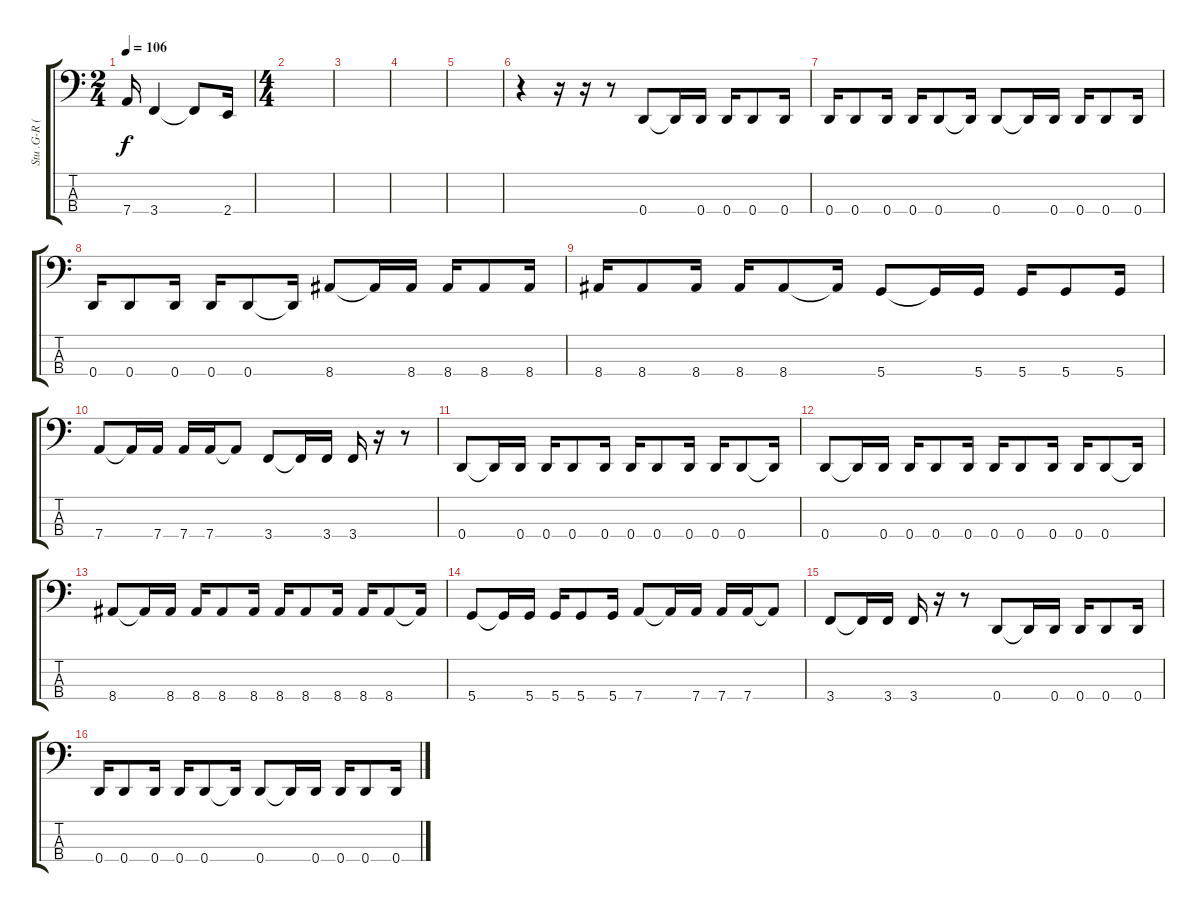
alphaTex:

\track ("Stu .G-R (Bass)" "Stu .G-R (") {instrument electricbasspick}
\staff {score tabs}
\tuning (G2 D2 A1 D1) {hide}
\ts (2 4)
\tempo 106
\clef f4
\ks c
7.4{t}.16{dy f} 3.4.4 3.4{t}.8 2.4.16 |
\ts (4 4)
|
|
|
|
r.4 r.16 r.16 r.8 0.4.8 0.4{t}.16 0.4.16 0.4.16 0.4.8 0.4.16 |
0.4.16 0.4.8 0.4.16 0.4.16 0.4.8 0.4{t}.16 0.4.8 0.4{t}.16 0.4.16 0.4.16 0.4.8 0.4.16 |
0.4.16 0.4.8 0.4.16 0.4.16 0.4.8 0.4{t}.16 8.4.8 8.4{t}.16 8.4.16 8.4.16 8.4.8 8.4.16 |
8.4.16 8.4.8 8.4.16 8.4.16 8.4.8 8.4{t}.16 5.4.8 5.4{t}.16 5.4.16 5.4.16 5.4.8 5.4.16 |
7.4.8 7.4{t}.16 7.4.16 7.4.16 7.4.16 7.4{t}.8 3.4.8 3.4{t}.16 3.4.16 3.4.16 r.16 r.8 |
0.4.8 0.4{t}.16 0.4.16 0.4.16 0.4.8 0.4.16 0.4.16 0.4.8 0.4.16 0.4.16 0.4.8 0.4{t}.16 |
0.4.8 0.4{t}.16 0.4.16 0.4.16 0.4.8 0.4.16 0.4.16 0.4.8 0.4.16 0.4.16 0.4.8 0.4{t}.16 |
8.4.8 8.4{t}.16 8.4.16 8.4.16 8.4.8 8.4.16 8.4.16 8.4.8 8.4.16 8.4.16 8.4.8 8.4{t}.16 |
5.4.8 5.4{t}.16 5.4.16 5.4.16 5.4.8 5.4.16 7.4.8 7.4{t}.16 7.4.16 7.4.16 7.4.16 7.4{t}.8 |
3.4.8 3.4{t}.16 3.4.16 3.4.16 r.16 r.8 0.4.8 0.4{t}.16 0.4.16 0.4.16 0.4.8 0.4.16 |
0.4.16 0.4.8 0.4.16 0.4.16 0.4.8 0.4{t}.16 0.4.8 0.4{t}.16 0.4.16 0.4.16 0.4.8 0.4.16
